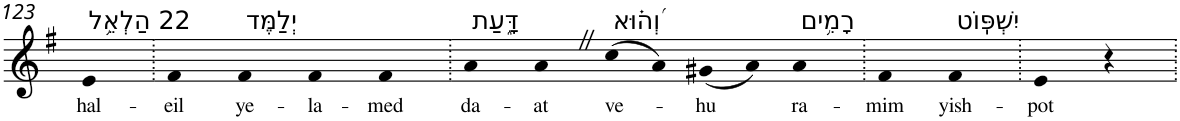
**kern	**text
*part1	*part1
*staff1	*staff1
*I"Piano	*
*I'Pno	*
!!LO:PB:g=z
*clefG2	*
*k[f#]	*
*G:	*
=123	=123
!LO:TX:a:t=22 הַלְאֵ֥ל	!
!	!LO:LY:b
4e	hal-
=124.	=124.
!	!LO:LY:b
4f#	-eil
!LO:TX:a:t=יְלַמֶּד	!
!	!LO:LY:b
4f#	ye-
!	!LO:LY:b
4f#	-la-
!	!LO:LY:b
4f#	-med
=125.	=125.
!LO:TX:a:t=דָּ֑עַת	!
!	!LO:LY:b
4a	da-
!	!LO:LY:b
4aZ	-at
!LO:TX:a:t=וְ֝ה֗וּא	!
!	!LO:LY:b
(8cc	ve-
8a)	.
!	!LO:LY:b
(8g#X	-hu
8a)	.
!LO:TX:a:t=רָמִ֥ים	!
!	!LO:LY:b
4a	ra-
=126.	=126.
!	!LO:LY:b
4f#	-mim
!LO:TX:a:t=יִשְׁפּֽוֹט	!
!	!LO:LY:b
4f#	yish-
=127.	=127.
!	!LO:LY:b
4e	-pot
4r	.
=.	=.
*-	*-
